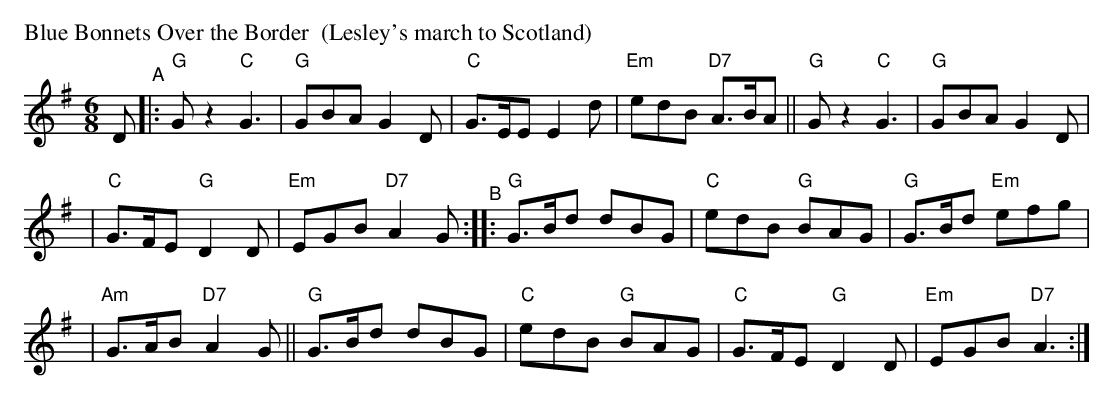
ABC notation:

X:1
P: Blue Bonnets Over the Border  (Lesley's march to Scotland)
M: 6/8
L: 1/8
K: G
D \
"^A"\
|: "G"Gz2 "C"G3 | "G"GBA G2D | "C"G>EE E2d | "Em"edB "D7"A>BA || "G"Gz2 "C"G3 | "G"GBA G2D |
| "C"G>FE "G"D2D | "Em"EGB "D7"A2G "^B":: "G"G>Bd dBG | "C"edB "G"BAG | "G"G>Bd "Em"efg |
| "Am"G>AB "D7"A2G || "G"G>Bd dBG | "C"edB "G"BAG | "C"G>FE "G"D2D | "Em"EGB "D7"A3 :|
